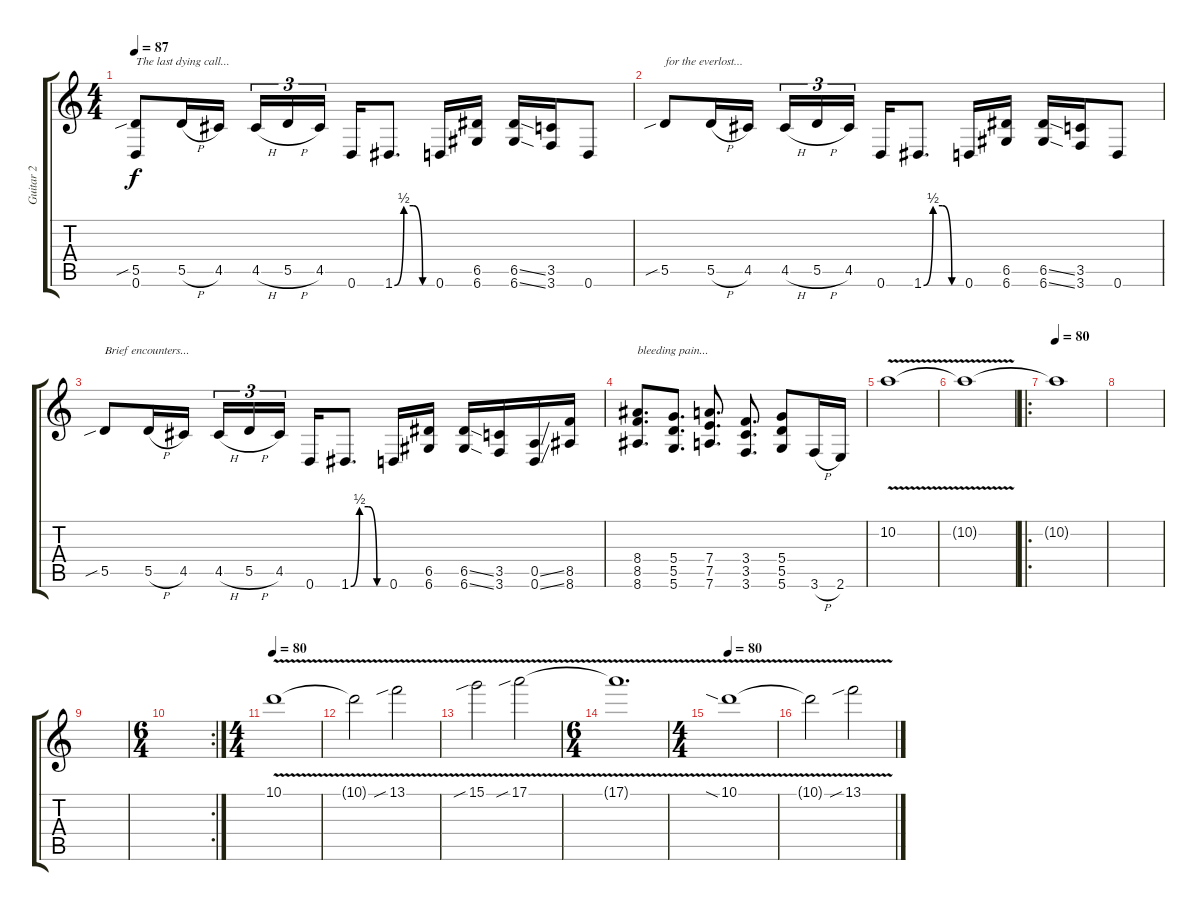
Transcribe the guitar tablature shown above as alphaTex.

\track ("Guitar 2" "Guitar 2") {instrument distortionguitar}
\staff {score tabs}
\tuning (E4 B3 G3 D3 A2 D2) {hide}
\ts (4 4)
\tempo 87
\clef g2
\ks c
(5.5{sib} 0.6).8{txt "The last dying call..." dy f} 5.5{h}.16 4.5.16 4.5{h}.16{tu (3 2)} 5.5{h}.16{tu (3 2)} 4.5.16{tu (3 2)} 0.6.16 1.6{be (custom 0 0 15 2 30 2 45 0 60 0)}.8{d} 0.6.16 (6.5 6.6).16 (6.5{ss} 6.6{ss}).16 (3.5 3.6).16 0.6.8 |
5.5{sib}.8{txt "for the everlost..."} 5.5{h}.16 4.5.16 4.5{h}.16{tu (3 2)} 5.5{h}.16{tu (3 2)} 4.5.16{tu (3 2)} 0.6.16 1.6{be (custom 0 0 15 2 30 2 45 0 60 0)}.8{d} 0.6.16 (6.5 6.6).16 (6.5{ss} 6.6{ss}).16 (3.5 3.6).16 0.6.8 |
5.5{sib}.8{txt "Brief encounters..."} 5.5{h}.16 4.5.16 4.5{h}.16{tu (3 2)} 5.5{h}.16{tu (3 2)} 4.5.16{tu (3 2)} 0.6.16 1.6{be (custom 0 0 15 2 30 2 45 0 60 0)}.8{d} 0.6.16 (6.5 6.6).16 (6.5{ss} 6.6{ss}).16 (3.5 3.6).16 (0.5{ss} 0.6{ss}).16 (8.5 8.6).16 |
(8.4 8.5 8.6).8{d txt "bleeding pain..."} (5.4 5.5 5.6).8{d} (7.4 7.5 7.6).8{d} (3.4 3.5 3.6).8{d} (5.4 5.5 5.6).8 3.6{h}.16 2.6.16 |
10.2{v}.1{volume 11} |
10.2{t}.1{volume 0} |
\ro
\tempo 80
10.2{t}.1 |
|
|
\rc 2
\ts (6 4)
|
\ts (4 4)
\tempo 80
10.1{v}.1{volume 11} |
10.1{t}.2 13.1{v sib}.2 |
15.1{v sib}.2 17.1{v sib}.2 |
\ts (6 4)
17.1{t}.1{d} |
\ts (4 4)
\tempo 80
10.1{v sia}.1{volume 11} |
10.1{t}.2 13.1{v sib}.2
